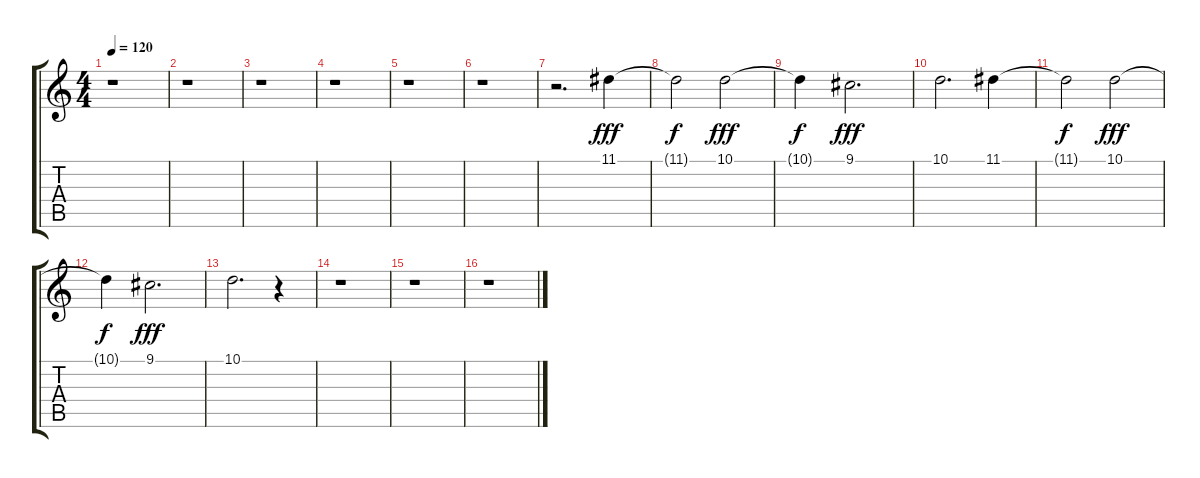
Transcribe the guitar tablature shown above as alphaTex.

\track "" {instrument flute}
\staff {score tabs}
\tuning (E4 B3 G3 D3 A2 E2) {hide}
\ts (4 4)
\tempo 120
\clef g2
\ks c
r.1{dy fff instrument flute} |
r.1 |
r.1 |
r.1 |
r.1 |
r.1 |
r.2{d} 11.1.4 |
11.1{t}.2{dy f} 10.1.2{dy fff} |
10.1{t}.4{dy f} 9.1.2{d dy fff} |
10.1.2{d} 11.1.4 |
11.1{t}.2{dy f} 10.1.2{dy fff} |
10.1{t}.4{dy f} 9.1.2{d dy fff} |
10.1.2{d} r.4 |
r.1 |
r.1 |
r.1
